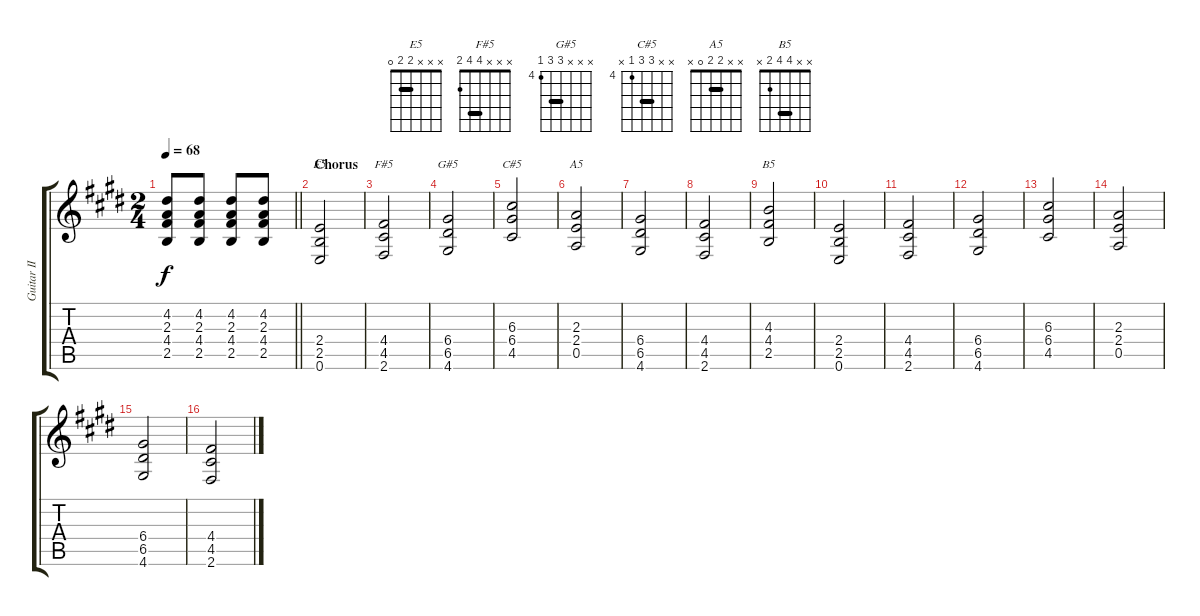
\track ("Guitar II" "Guitar II") {instrument distortionguitar}
\staff {score tabs}
\tuning (E4 B3 G3 D3 A2 E2) {hide}
\chord ("E5" x x x 2 2 0) {barre 2}
\chord ("F#5" x x x 4 4 2) {barre 4}
\chord ("G#5" x x x 6 6 4) {firstfret 4 barre 6}
\chord ("C#5" x x 6 6 4 x) {firstfret 4 barre 6}
\chord ("A5" x x 2 2 0 x) {barre 2}
\chord ("B5" x x 4 4 2 x) {barre 4}
\ts (2 4)
\tempo 68
\clef g2
\barLineRight lightlight
\ks e
(4.2 2.3 4.4 2.5).8{dy f} (4.2 2.3 4.4 2.5).8 (4.2 2.3 4.4 2.5).8 (4.2 2.3 4.4 2.5).8 |
\section ("" "Chorus")
(2.4 2.5 0.6).2{ch "E5"} |
(4.4 4.5 2.6).2{ch "F#5"} |
(6.4 6.5 4.6).2{ch "G#5"} |
(6.3 6.4 4.5).2{ch "C#5"} |
(2.3 2.4 0.5).2{ch "A5"} |
(6.4 6.5 4.6).2 |
(4.4 4.5 2.6).2 |
(4.3 4.4 2.5).2{ch "B5"} |
(2.4 2.5 0.6).2 |
(4.4 4.5 2.6).2 |
(6.4 6.5 4.6).2 |
(6.3 6.4 4.5).2 |
(2.3 2.4 0.5).2 |
(6.4 6.5 4.6).2 |
(4.4 4.5 2.6).2
